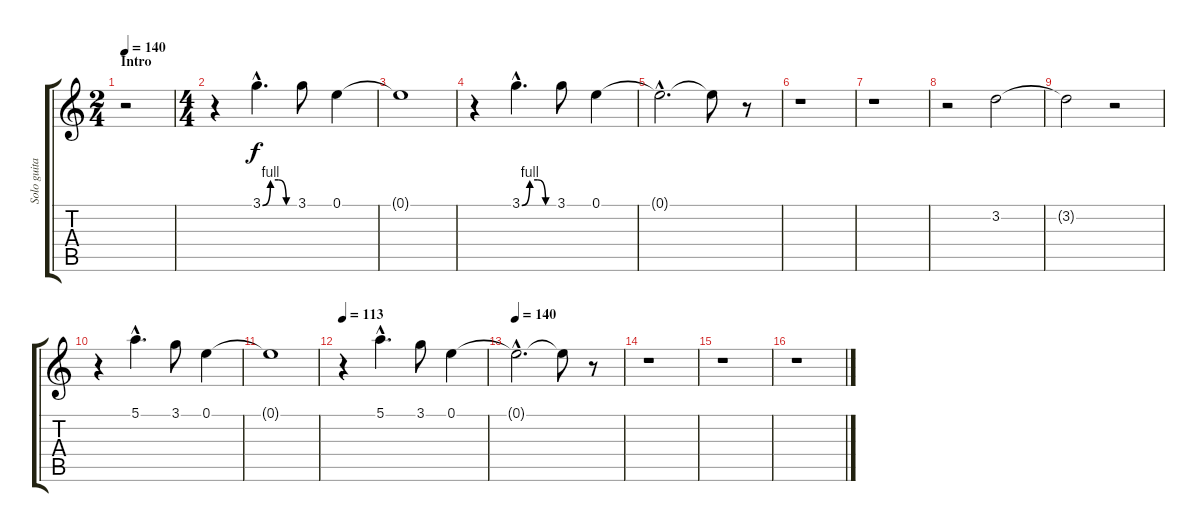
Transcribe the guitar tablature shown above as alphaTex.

\track ("Solo guitar" "Solo guita") {instrument distortionguitar}
\staff {score tabs}
\tuning (E4 B3 G3 D3 A2 E2) {hide}
\ts (2 4)
\section ("" "Intro ")
\tempo 140
\clef g2
\ks c
r.2{dy f instrument distortionguitar} |
\ts (4 4)
r.4 3.1{be (custom 0 0 15 4 30 4 45 0 60 0) hac}.4{d} 3.1.8 0.1.4 |
0.1{t}.1 |
r.4 3.1{be (custom 0 0 15 4 30 4 45 0 60 0) hac}.4{d} 3.1.8 0.1.4 |
0.1{hac t}.2{d} 0.1{t}.8 r.8 |
r.1 |
r.1 |
r.2 3.2.2 |
3.2{t}.2 r.2 |
r.4 5.1{hac}.4{d} 3.1.8 0.1.4 |
0.1{t}.1 |
\tempo 113
r.4 5.1{hac}.4{d} 3.1.8 0.1.4 |
\tempo 140
0.1{hac t}.2{d} 0.1{t}.8 r.8 |
r.1 |
r.1 |
r.1
